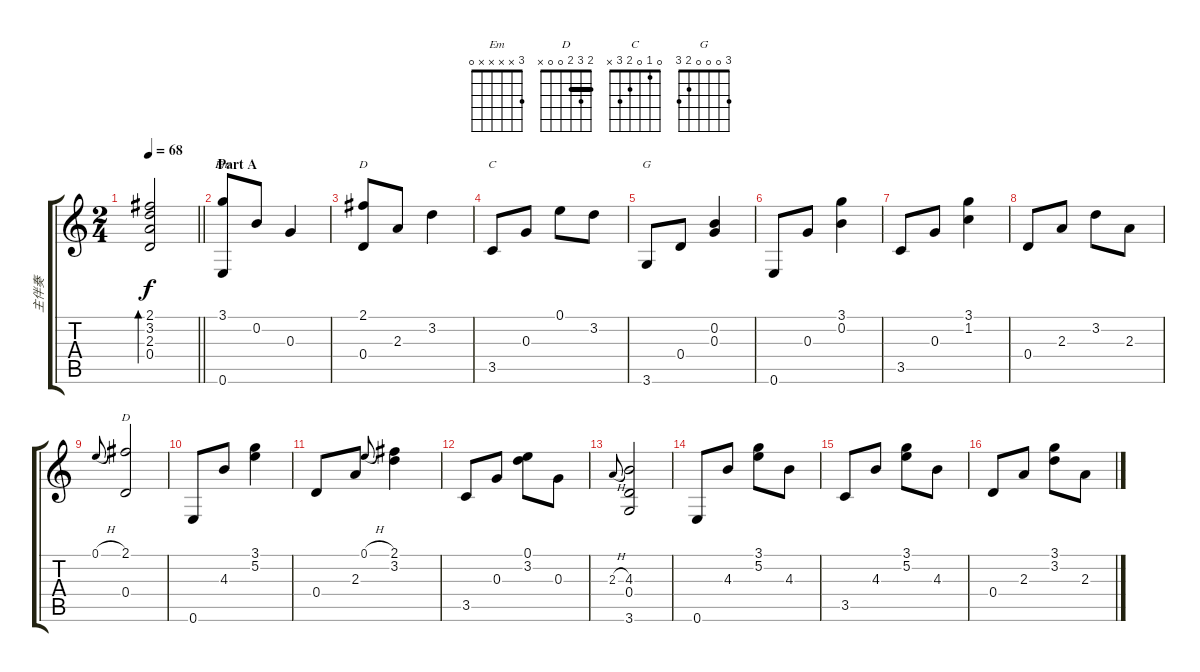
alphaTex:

\track ("主伴奏" "主伴奏") {instrument acousticguitarsteel}
\staff {score tabs}
\tuning (E4 B3 G3 D3 A2 E2) {hide}
\chord ("Em" 3 x x x x 0)
\chord ("D" 2 x x 0 x x)
\chord ("C" 0 1 0 2 3 x)
\chord ("G" 3 0 0 0 2 3)
\chord ("D" 2 3 2 0 0 x) {barre 2}
\ts (2 4)
\tempo 68
\clef g2
\barLineRight lightlight
\ks c
(2.1{t} 3.2{t} 2.3{t} 0.4{t}).2{bd 60 dy f} |
\section ("" "Part A")
(3.1 0.6).8{ch "Em"} 0.2.8 0.3.4 |
(2.1 0.4).8{ch "D"} 2.3.8 3.2.4 |
3.5.8{ch "C"} 0.3.8 0.1.8 3.2.8 |
3.6.8{ch "G"} 0.4.8 (0.2 0.3).4 |
0.6.8 0.3.8 (3.1 0.2).4 |
3.5.8 0.3.8 (3.1 1.2).4 |
0.4.8 2.3.8 3.2.8 2.3.8 |
0.1{h}.8{gr onbeat} (2.1 0.4).2{ch "D"} |
0.6.8 4.3.8 (3.1 5.2).4 |
0.4.8 2.3.8 0.1{h}.8{gr onbeat} (2.1 3.2).4 |
3.5.8 0.3.8 (0.1 3.2).8 0.3.8 |
2.3{h}.8{gr onbeat} (4.3 0.4 3.6).2 |
0.6.8 4.3.8 (3.1 5.2).8 4.3.8 |
3.5.8 4.3.8 (3.1 5.2).8 4.3.8 |
0.4.8 2.3.8 (3.1 3.2).8 2.3.8
